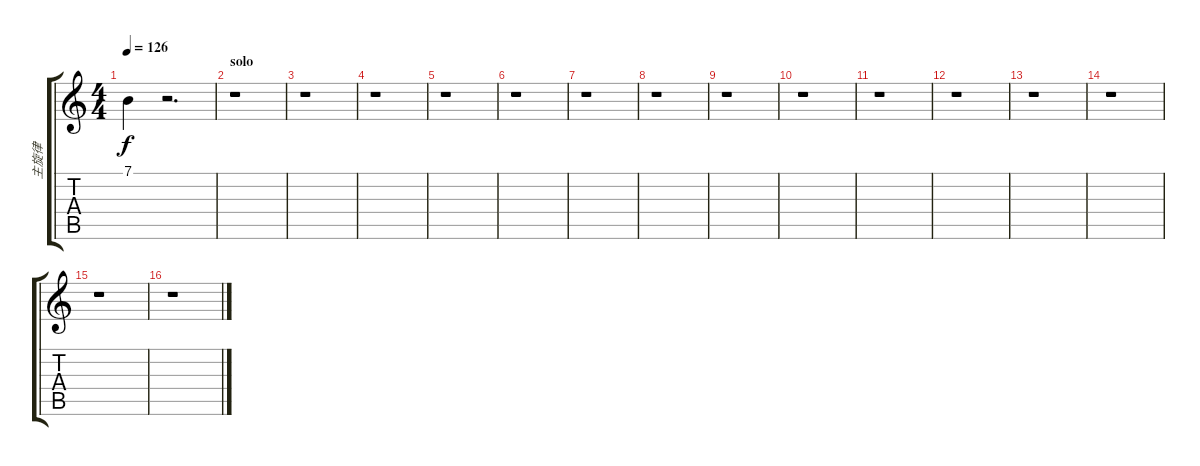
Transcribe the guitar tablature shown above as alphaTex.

\track ("主旋律" "主旋律") {instrument synthvoice}
\staff {score tabs}
\tuning (E4 B3 G3 D3 A2 E2) {hide}
\ts (4 4)
\tempo 126
\clef g2
\ks c
7.1{t}.4{dy f} r.2{d} |
\section ("" "solo")
r.1 |
r.1 |
r.1 |
r.1 |
r.1 |
r.1 |
r.1 |
r.1 |
r.1 |
r.1 |
r.1 |
r.1 |
r.1 |
r.1 |
r.1
